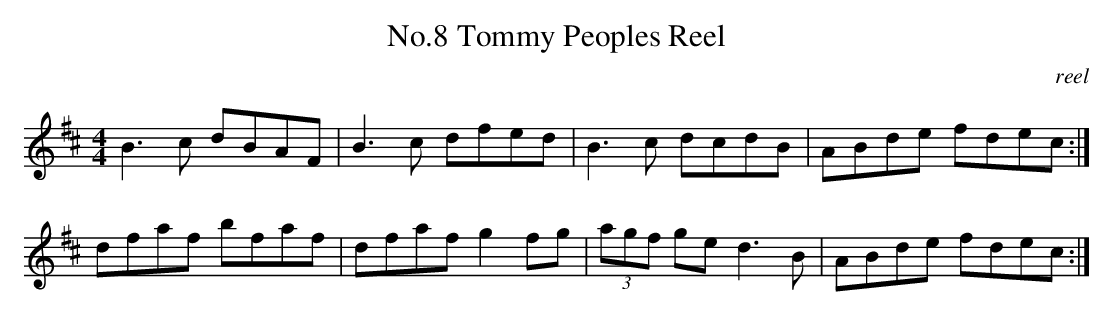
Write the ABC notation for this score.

X:1
T:No.8 Tommy Peoples Reel
C:reel
M:4/4
L:1/8
K:D
B3 c dBAF|B3 c dfed|B3 c dcdB|ABde fdec:|
dfaf bfaf|dfaf g2 fg|(3agf ge d3 B|ABde fdec:|
